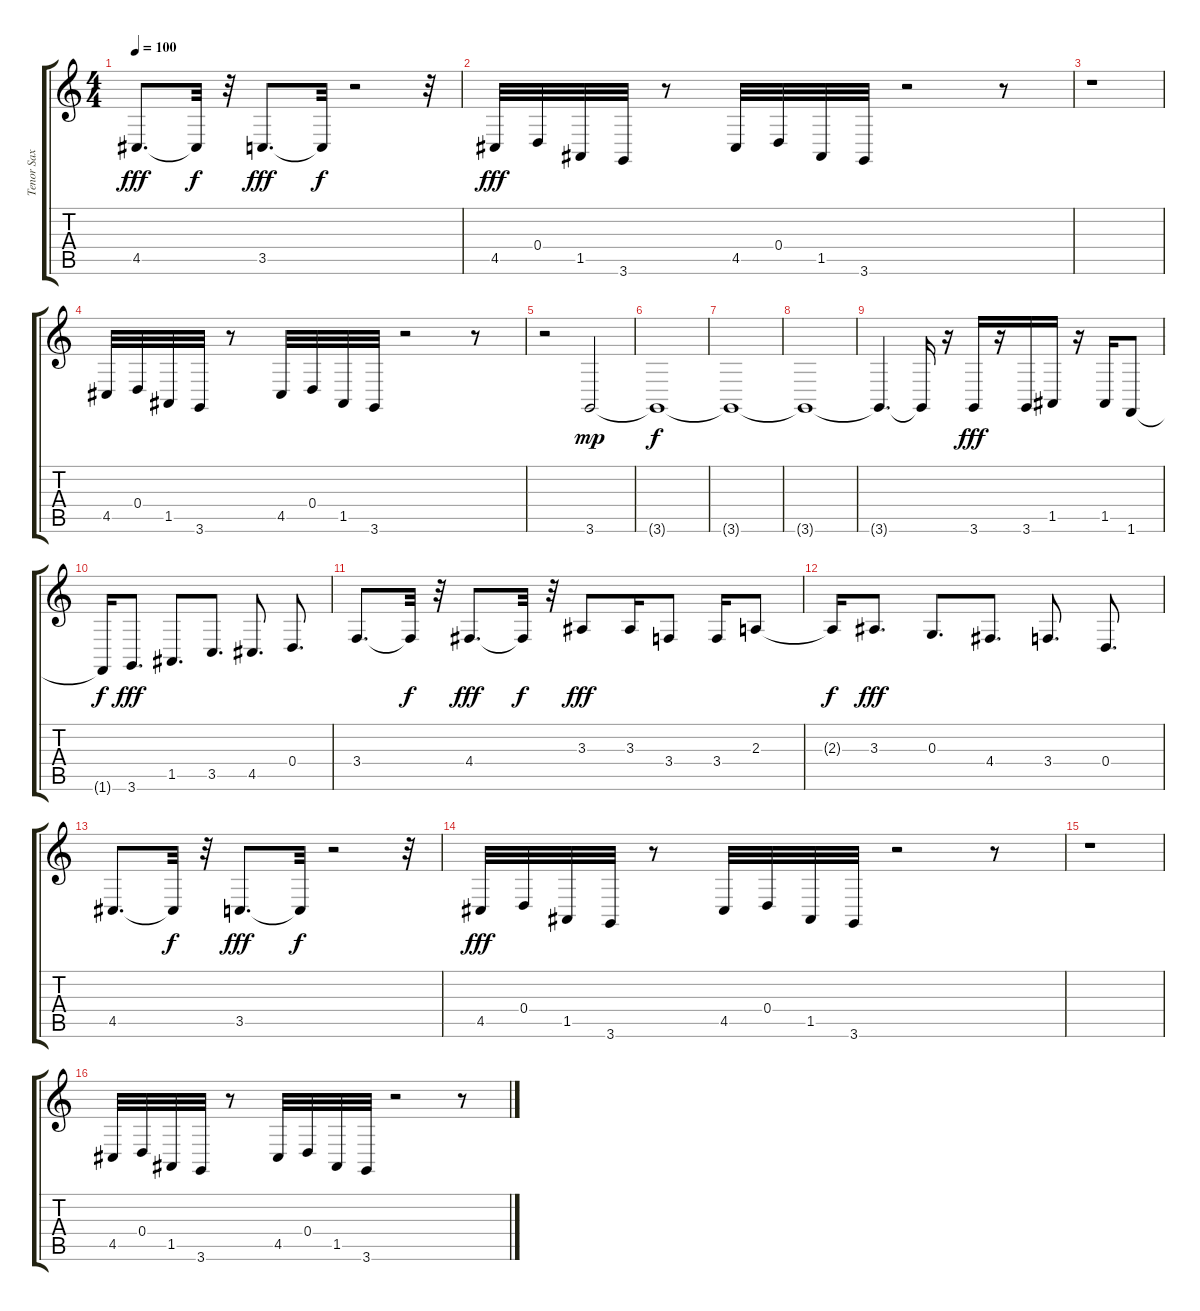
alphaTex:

\track ("Tenor Sax" "Tenor Sax") {instrument tenorsax}
\staff {score tabs}
\tuning (E4 B3 G3 D3 A2 E2) {hide}
\ts (4 4)
\tempo 100
\clef g2
\ks c
4.5.8{d dy fff} 4.5{t}.32{dy f} r.32 3.5.8{d dy fff} 3.5{t}.32{dy f} r.2 r.32 |
4.5.32{dy fff} 0.4.32 1.5.32 3.6.32 r.8 4.5.32 0.4.32 1.5.32 3.6.32 r.2 r.8 |
r.1 |
4.5.32 0.4.32 1.5.32 3.6.32 r.8 4.5.32 0.4.32 1.5.32 3.6.32 r.2 r.8 |
r.2 3.6.2{dy mp volume 5} |
3.6{t}.1{dy f} |
3.6{t}.1 |
3.6{t}.1 |
3.6{t}.4{d} 3.6{t}.16 r.16 3.6.16{dy fff volume 16} r.16 3.6.16 1.5.16 r.16 1.5.16 1.6.8 |
1.6{t}.16{dy f} 3.6.8{d dy fff} 1.5.8{d} 3.5.8{d} 4.5.8{d} 0.4.8{d} |
3.4.8{d} 3.4{t}.32{dy f} r.32 4.4.8{d dy fff} 4.4{t}.32{dy f} r.32 3.3.8{dy fff} 3.3.16 3.4.8 3.4.16 2.3.8 |
2.3{t}.16{dy f} 3.3.8{d dy fff} 0.3.8{d} 4.4.8{d} 3.4.8{d} 0.4.8{d} |
4.5.8{d} 4.5{t}.32{dy f} r.32 3.5.8{d dy fff} 3.5{t}.32{dy f} r.2 r.32 |
4.5.32{dy fff} 0.4.32 1.5.32 3.6.32 r.8 4.5.32 0.4.32 1.5.32 3.6.32 r.2 r.8 |
r.1 |
4.5.32 0.4.32 1.5.32 3.6.32 r.8 4.5.32 0.4.32 1.5.32 3.6.32 r.2 r.8
